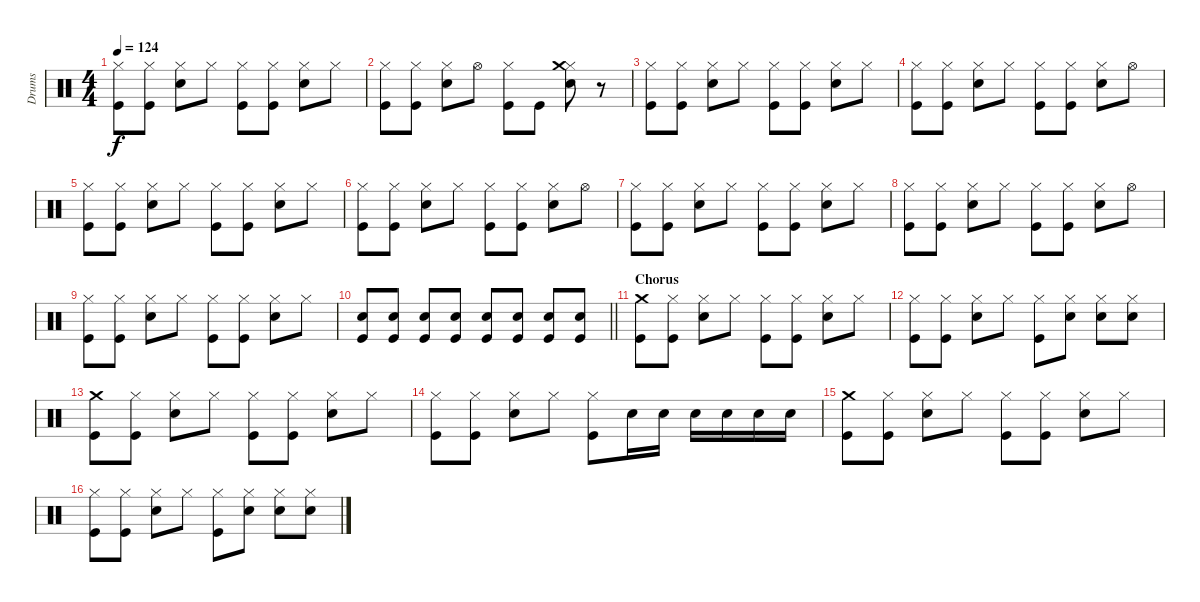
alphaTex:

\track ("Drums" "Drums") {instrument percussion}
\staff {score}
\articulation defaults
\ts (4 4)
\tempo 124
\clef neutral
\ks c
("Hi-Hat (closed)" "Kick (hit)").8{dy f} ("Hi-Hat (closed)" "Kick (hit)").8 ("Hi-Hat (closed)" "Snare (hit) 2").8 "Hi-Hat (closed)".8 ("Hi-Hat (closed)" "Kick (hit)").8 ("Hi-Hat (closed)" "Kick (hit)").8 ("Hi-Hat (closed)" "Snare (hit) 2").8 "Hi-Hat (closed)".8 |
("Hi-Hat (closed)" "Kick (hit)").8 ("Hi-Hat (closed)" "Kick (hit)").8 ("Hi-Hat (closed)" "Snare (hit) 2").8 "Hi-Hat (open)".8 ("Hi-Hat (closed)" "Kick (hit)").8 "Kick (hit)".8 ("Hi-Hat (closed)" "Crash medium (hit)" "Snare (hit) 2").8 r.8 |
("Hi-Hat (closed)" "Kick (hit)").8 ("Hi-Hat (closed)" "Kick (hit)").8 ("Hi-Hat (closed)" "Snare (hit) 2").8 "Hi-Hat (closed)".8 ("Hi-Hat (closed)" "Kick (hit)").8 ("Hi-Hat (closed)" "Kick (hit)").8 ("Hi-Hat (closed)" "Snare (hit) 2").8 "Hi-Hat (closed)".8 |
("Hi-Hat (closed)" "Kick (hit)").8 ("Hi-Hat (closed)" "Kick (hit)").8 ("Hi-Hat (closed)" "Snare (hit) 2").8 "Hi-Hat (closed)".8 ("Hi-Hat (closed)" "Kick (hit)").8 ("Hi-Hat (closed)" "Kick (hit)").8 ("Hi-Hat (closed)" "Snare (hit) 2").8 "Hi-Hat (open)".8 |
("Hi-Hat (closed)" "Kick (hit)").8 ("Hi-Hat (closed)" "Kick (hit)").8 ("Hi-Hat (closed)" "Snare (hit) 2").8 "Hi-Hat (closed)".8 ("Hi-Hat (closed)" "Kick (hit)").8 ("Hi-Hat (closed)" "Kick (hit)").8 ("Hi-Hat (closed)" "Snare (hit) 2").8 "Hi-Hat (closed)".8 |
("Hi-Hat (closed)" "Kick (hit)").8 ("Hi-Hat (closed)" "Kick (hit)").8 ("Hi-Hat (closed)" "Snare (hit) 2").8 "Hi-Hat (closed)".8 ("Hi-Hat (closed)" "Kick (hit)").8 ("Hi-Hat (closed)" "Kick (hit)").8 ("Hi-Hat (closed)" "Snare (hit) 2").8 "Hi-Hat (open)".8 |
("Hi-Hat (closed)" "Kick (hit)").8 ("Hi-Hat (closed)" "Kick (hit)").8 ("Hi-Hat (closed)" "Snare (hit) 2").8 "Hi-Hat (closed)".8 ("Hi-Hat (closed)" "Kick (hit)").8 ("Hi-Hat (closed)" "Kick (hit)").8 ("Hi-Hat (closed)" "Snare (hit) 2").8 "Hi-Hat (closed)".8 |
("Hi-Hat (closed)" "Kick (hit)").8 ("Hi-Hat (closed)" "Kick (hit)").8 ("Hi-Hat (closed)" "Snare (hit) 2").8 "Hi-Hat (closed)".8 ("Hi-Hat (closed)" "Kick (hit)").8 ("Hi-Hat (closed)" "Kick (hit)").8 ("Hi-Hat (closed)" "Snare (hit) 2").8 "Hi-Hat (open)".8 |
("Hi-Hat (closed)" "Kick (hit)").8 ("Hi-Hat (closed)" "Kick (hit)").8 ("Hi-Hat (closed)" "Snare (hit) 2").8 "Hi-Hat (closed)".8 ("Hi-Hat (closed)" "Kick (hit)").8 ("Hi-Hat (closed)" "Kick (hit)").8 ("Hi-Hat (closed)" "Snare (hit) 2").8 "Hi-Hat (closed)".8 |
\barLineRight lightlight
("Snare (hit) 2" "Kick (hit)").8 ("Snare (hit) 2" "Kick (hit)").8 ("Snare (hit) 2" "Kick (hit)").8 ("Snare (hit) 2" "Kick (hit)").8 ("Snare (hit) 2" "Kick (hit)").8 ("Snare (hit) 2" "Kick (hit)").8 ("Snare (hit) 2" "Kick (hit)").8 ("Snare (hit) 2" "Kick (hit)").8 |
\section ("" "Chorus")
("Crash medium (hit)" "Kick (hit)").8 ("Hi-Hat (closed)" "Kick (hit)").8 ("Hi-Hat (closed)" "Snare (hit) 2").8 "Hi-Hat (closed)".8 ("Hi-Hat (closed)" "Kick (hit)").8 ("Hi-Hat (closed)" "Kick (hit)").8 ("Hi-Hat (closed)" "Snare (hit) 2").8 "Hi-Hat (closed)".8 |
("Hi-Hat (closed)" "Kick (hit)").8 ("Hi-Hat (closed)" "Kick (hit)").8 ("Hi-Hat (closed)" "Snare (hit) 2").8 "Hi-Hat (closed)".8 ("Hi-Hat (closed)" "Kick (hit)").8 ("Hi-Hat (closed)" "Snare (hit) 2").8 ("Hi-Hat (closed)" "Snare (hit) 2").8 ("Hi-Hat (closed)" "Snare (hit) 2").8 |
("Crash medium (hit)" "Kick (hit)").8 ("Hi-Hat (closed)" "Kick (hit)").8 ("Hi-Hat (closed)" "Snare (hit) 2").8 "Hi-Hat (closed)".8 ("Hi-Hat (closed)" "Kick (hit)").8 ("Hi-Hat (closed)" "Kick (hit)").8 ("Hi-Hat (closed)" "Snare (hit) 2").8 "Hi-Hat (closed)".8 |
("Hi-Hat (closed)" "Kick (hit)").8 ("Hi-Hat (closed)" "Kick (hit)").8 ("Hi-Hat (closed)" "Snare (hit) 2").8 "Hi-Hat (closed)".8 ("Hi-Hat (closed)" "Kick (hit)").8 "Snare (hit) 2".16 "Snare (hit) 2".16 "Snare (hit) 2".16 "Snare (hit) 2".16 "Snare (hit) 2".16 "Snare (hit) 2".16 |
("Crash medium (hit)" "Kick (hit)").8 ("Hi-Hat (closed)" "Kick (hit)").8 ("Hi-Hat (closed)" "Snare (hit) 2").8 "Hi-Hat (closed)".8 ("Hi-Hat (closed)" "Kick (hit)").8 ("Hi-Hat (closed)" "Kick (hit)").8 ("Hi-Hat (closed)" "Snare (hit) 2").8 "Hi-Hat (closed)".8 |
("Hi-Hat (closed)" "Kick (hit)").8 ("Hi-Hat (closed)" "Kick (hit)").8 ("Hi-Hat (closed)" "Snare (hit) 2").8 "Hi-Hat (closed)".8 ("Hi-Hat (closed)" "Kick (hit)").8 ("Hi-Hat (closed)" "Snare (hit) 2").8 ("Hi-Hat (closed)" "Snare (hit) 2").8 ("Hi-Hat (closed)" "Snare (hit) 2").8
